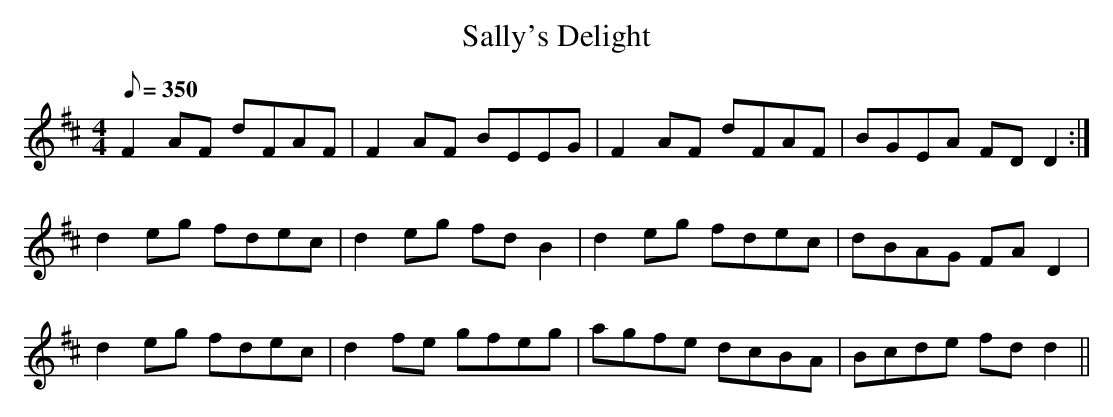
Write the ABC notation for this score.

X:1
T: Sally's Delight
M: 4/4
L: 1/8
Q: 350
K: D
F2 AF dFAF | F2 AF BEEG | F2 AF dFAF | BGEA FD D2 :|
d2 eg fdec | d2 eg fd B2 | d2 eg fdec | dBAG FA D2 |
d2 eg fdec | d2 fe gfeg | agfe dcBA | Bcde fd d2 ||
